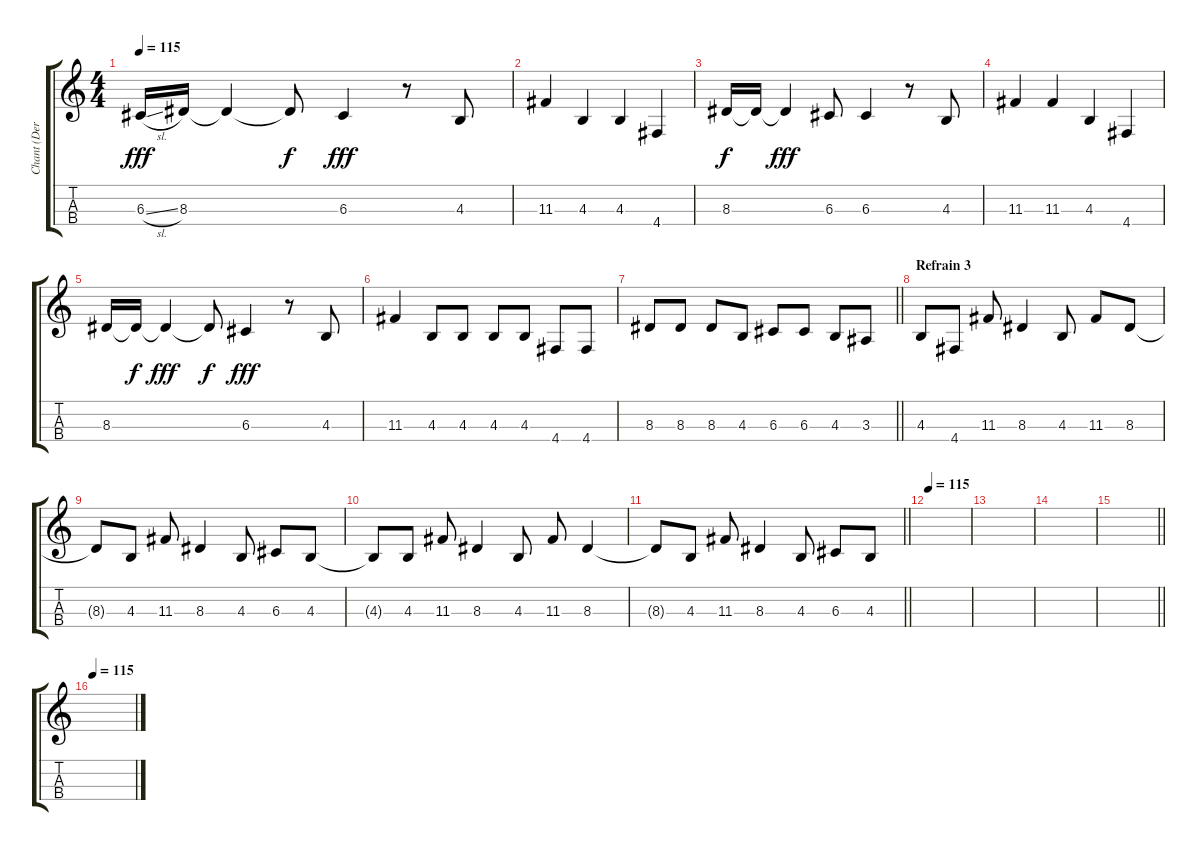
\track ("Chant (Deryck)" "Chant (Der") {instrument lead1square}
\staff {score tabs}
\tuning (E4 B3 G3 D3) {hide}
\ts (4 4)
\tempo 115
\clef g2
\ks c
6.3{sl}.16{dy fff} 8.3.16 8.3{t}.4 8.3{t}.8{dy f} 6.3.4{dy fff} r.8 4.3.8 |
11.3.4 4.3.4 4.3.4 4.4.4 |
8.3.16{dy f} 8.3{t}.16 8.3{t}.4{dy fff} 6.3.8 6.3.4 r.8 4.3.8 |
11.3.4 11.3.4 4.3.4 4.4.4 |
8.3.16 8.3{t}.16{dy f} 8.3{t}.4{dy fff} 8.3{t}.8{dy f} 6.3.4{dy fff} r.8 4.3.8 |
11.3.4 4.3.8 4.3.8 4.3.8 4.3.8 4.4.8 4.4.8 |
\barLineRight lightlight
8.3.8 8.3.8 8.3.8 4.3.8 6.3.8 6.3.8 4.3.8 3.3.8 |
\section ("" "Refrain 3")
4.3.8 4.4.8 11.3.8 8.3.4 4.3.8 11.3.8 8.3.8 |
8.3{t}.8 4.3.8 11.3.8 8.3.4 4.3.8 6.3.8 4.3.8 |
4.3{t}.8 4.3.8 11.3.8 8.3.4 4.3.8 11.3.8 8.3.4 |
\barLineRight lightlight
8.3{t}.8 4.3.8 11.3.8 8.3.4 4.3.8 6.3.8 4.3.8 |
\tempo 115
|
|
|
\barLineRight lightlight
|
\tempo 115
